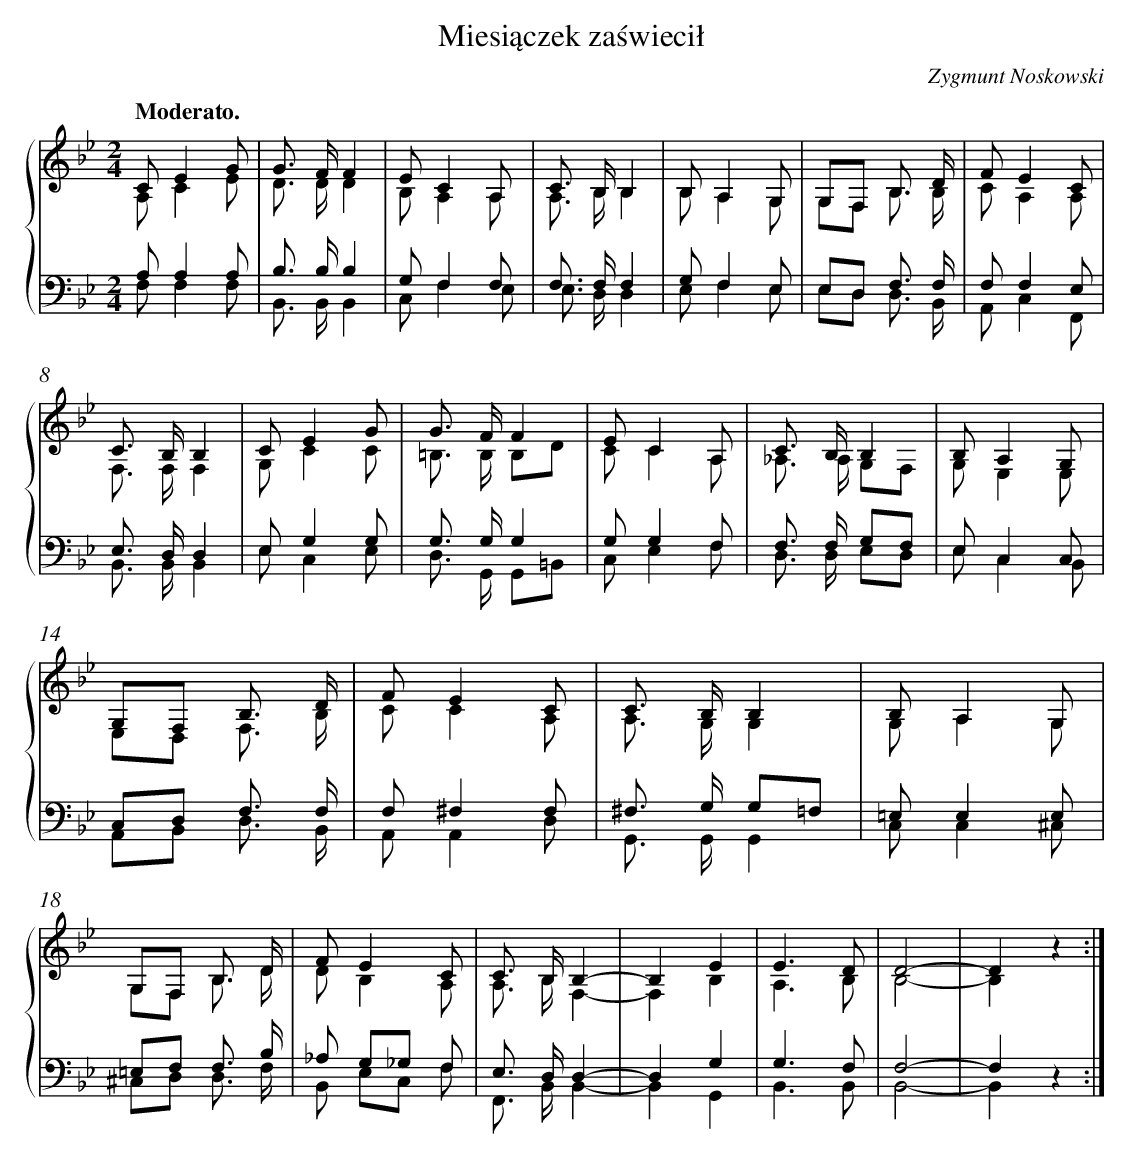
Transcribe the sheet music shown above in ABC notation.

X:1
T: Miesiączek zaświecił
C: Zygmunt Noskowski
L: 1/8
M: 2/4
Q: "Moderato."
%%staves {1 2}
V: 1 clef=treble
V: 2 clef=bass
K: Bb
[V:1] CE2G & A,C2E |
[V:2] A,A,2A, & F,F,2F, |
[V:1] G> FF2 & D> DD2 |
[V:2] B,> B,B,2 & B,,> B,,B,,2 |
[V:1] EC2A, & B,A,2A, |
[V:2] G,F,2F, & C,F,2E, |
[V:1] C> B,B,2 & A,> B,B,2 |
[V:2] F,> F,F,2 & E,> D,D,2 |
[V:1] B,A,2G, & B,A,2G, |
[V:2] G,F,2E, & E,F,2E, |
[V:1] G,F, B,3/ D/ & G,F, B,3/ B,/ |
[V:2] E,D, F,3/ F,/ & E,D, D,3/ B,,/ |
[V:1] FE2C & CA,2A, |
[V:2] F,F,2E, & A,,C,2F,, |
[V:1] C> B,B,2 & F,> F,F,2 |
[V:2] E,> D,D,2 & B,,> B,,B,,2 |
[V:1] CE2G & G,C2C |
[V:2] E,G,2G, & E,C,2E, |
[V:1] G> FF2 & =B,> B, B,D |
[V:2] G,> G,G,2 & D,> G,, G,,=B,, |
[V:1] EC2A, & CC2A, |
[V:2] G,G,2F, & C,E,2F, |
[V:1] C> B,B,2 & _A,> A, G,F, |
[V:2] F,> F, G,F, & D,> D, E,D, |
[V:1] B,A,2G, & G,E,2E, |
[V:2] E,C,2C, & E,C,2B,, |
[V:1] G,F, B,3/ D/ & E,D, F,3/ B,/ |
[V:2] C,D, F,3/ F,/ & A,,B,, D,3/ B,,/ |
[V:1] FE2C & CC2A, |
[V:2] F,^F,2F, & A,,A,,2D, |
[V:1] C> B,B,2 & A,> G,G,2 |
[V:2] ^F,> G, G,=F, & G,,> G,,G,,2 |
[V:1] B,A,2G, & G,A,2G, |
[V:2] =E,E,2E, & C,C,2^C, |
[V:1] G,F, B,3/ D/ & G,F, B,3/ D/ |
[V:2] =E,F, F,3/ B,/ & ^C,D, D,3/ F,/ |
[V:1] FE2C & DB,2A, |
[V:2] _A, G,_G, F, & B,, E,C, F, |
[V:1] C> B,B,2- & A,> B,F,2- |
[V:2] E,> D,D,2- & F,,> B,,B,,2- |
[V:1] B,2E2 & F,2B,2 |
[V:2] D,2G,2 & B,,2G,,2 |
[V:1] E3D & A,3B, |
[V:2] G,3F, & B,,3B,, |
[V:1] D4- & B,4- |
[V:2] F,4- & B,,4- |
[V:1] D2z2 & B,2x2 :|]
[V:2] F,2z2 & B,,2x2 :|]
